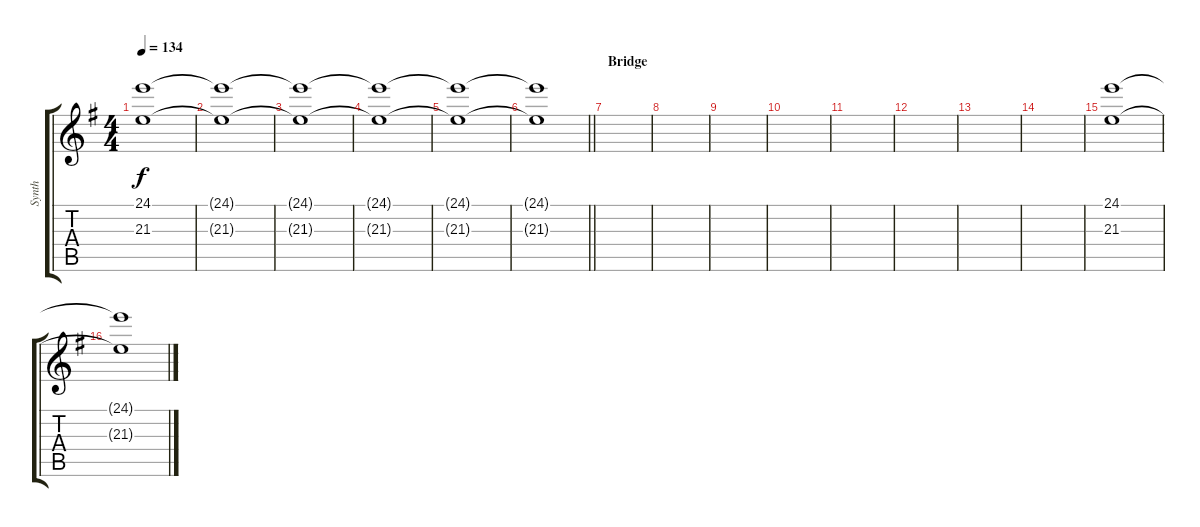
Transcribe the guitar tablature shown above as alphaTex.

\track ("Synth" "Synth") {instrument pad2warm}
\staff {score tabs}
\tuning (E4 B3 G3 D3 A2 E2) {hide}
\ts (4 4)
\tempo 134
\clef g2
\ks eminor
(24.1{t} 21.3{t}).1{dy f} |
(24.1{t} 21.3{t}).1 |
(24.1{t} 21.3{t}).1 |
(24.1{t} 21.3{t}).1 |
(24.1{t} 21.3{t}).1 |
\barLineRight lightlight
(24.1{t} 21.3{t}).1 |
\section ("" "Bridge")
|
|
|
|
|
|
|
|
(24.1 21.3).1{volume 9 instrument synthstrings2} |
(24.1{t} 21.3{t}).1
